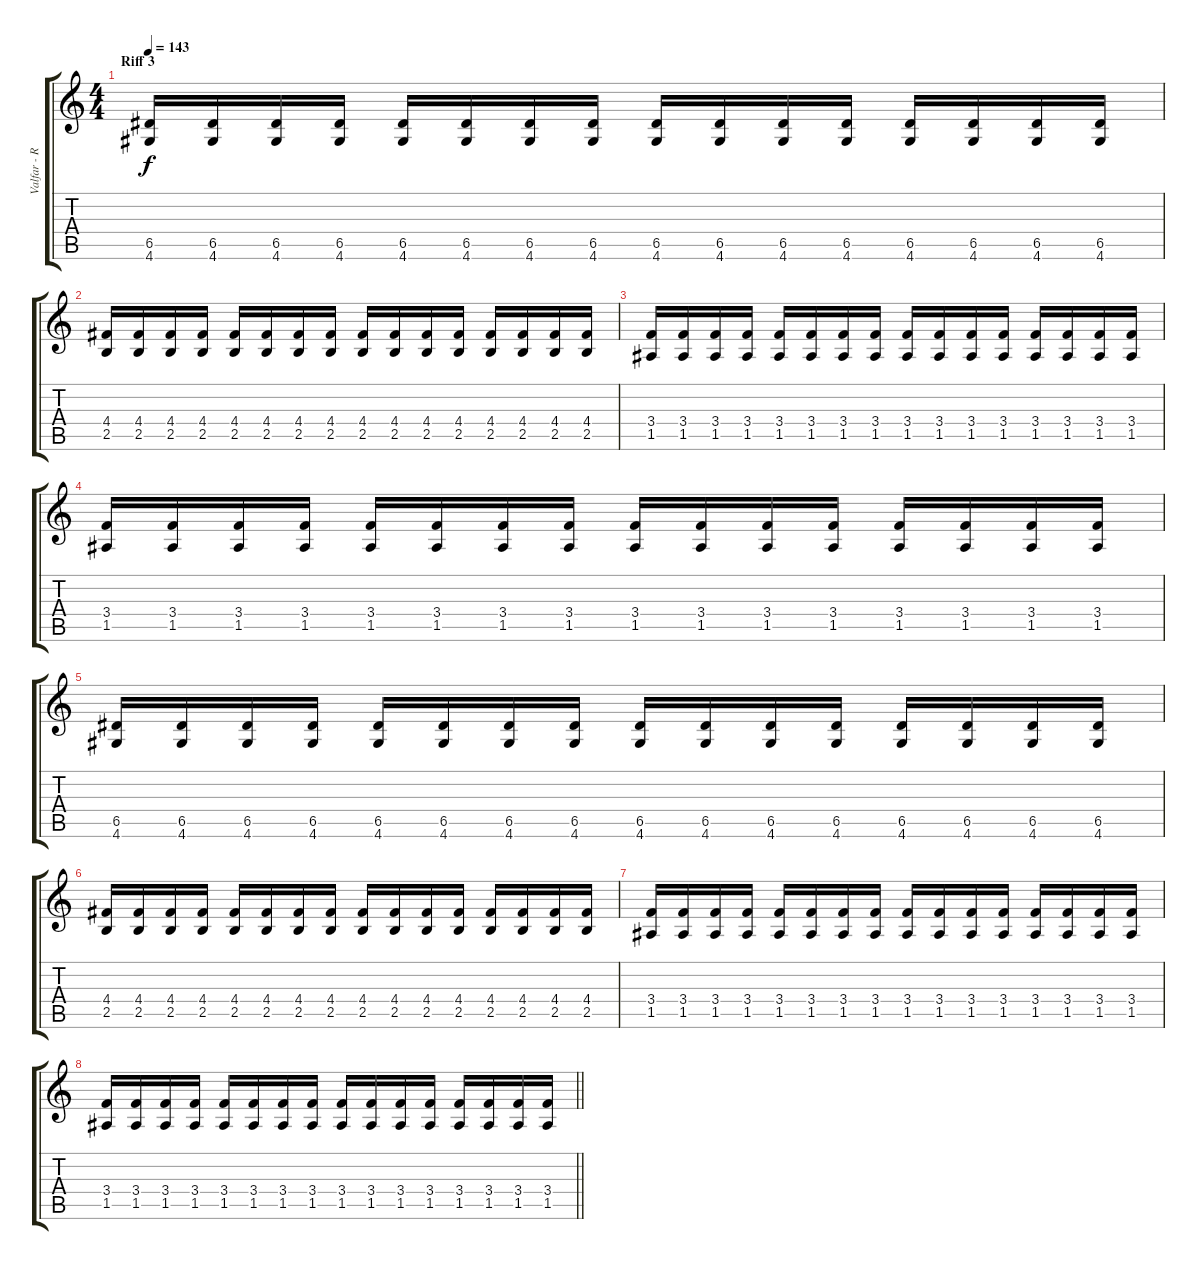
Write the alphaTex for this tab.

\track ("Valfar - Rhythm" "Valfar - R") {instrument distortionguitar}
\staff {score tabs}
\tuning (E4 B3 G3 D3 A2 E2) {hide}
\ts (4 4)
\section ("" "Riff 3")
\tempo 143
\clef g2
\ks c
(6.5 4.6).16{dy f} (6.5 4.6).16 (6.5 4.6).16 (6.5 4.6).16 (6.5 4.6).16 (6.5 4.6).16 (6.5 4.6).16 (6.5 4.6).16 (6.5 4.6).16 (6.5 4.6).16 (6.5 4.6).16 (6.5 4.6).16 (6.5 4.6).16 (6.5 4.6).16 (6.5 4.6).16 (6.5 4.6).16 |
(4.4 2.5).16 (4.4 2.5).16 (4.4 2.5).16 (4.4 2.5).16 (4.4 2.5).16 (4.4 2.5).16 (4.4 2.5).16 (4.4 2.5).16 (4.4 2.5).16 (4.4 2.5).16 (4.4 2.5).16 (4.4 2.5).16 (4.4 2.5).16 (4.4 2.5).16 (4.4 2.5).16 (4.4 2.5).16 |
(3.4 1.5).16 (3.4 1.5).16 (3.4 1.5).16 (3.4 1.5).16 (3.4 1.5).16 (3.4 1.5).16 (3.4 1.5).16 (3.4 1.5).16 (3.4 1.5).16 (3.4 1.5).16 (3.4 1.5).16 (3.4 1.5).16 (3.4 1.5).16 (3.4 1.5).16 (3.4 1.5).16 (3.4 1.5).16 |
(3.4 1.5).16 (3.4 1.5).16 (3.4 1.5).16 (3.4 1.5).16 (3.4 1.5).16 (3.4 1.5).16 (3.4 1.5).16 (3.4 1.5).16 (3.4 1.5).16 (3.4 1.5).16 (3.4 1.5).16 (3.4 1.5).16 (3.4 1.5).16 (3.4 1.5).16 (3.4 1.5).16 (3.4 1.5).16 |
(6.5 4.6).16 (6.5 4.6).16 (6.5 4.6).16 (6.5 4.6).16 (6.5 4.6).16 (6.5 4.6).16 (6.5 4.6).16 (6.5 4.6).16 (6.5 4.6).16 (6.5 4.6).16 (6.5 4.6).16 (6.5 4.6).16 (6.5 4.6).16 (6.5 4.6).16 (6.5 4.6).16 (6.5 4.6).16 |
(4.4 2.5).16 (4.4 2.5).16 (4.4 2.5).16 (4.4 2.5).16 (4.4 2.5).16 (4.4 2.5).16 (4.4 2.5).16 (4.4 2.5).16 (4.4 2.5).16 (4.4 2.5).16 (4.4 2.5).16 (4.4 2.5).16 (4.4 2.5).16 (4.4 2.5).16 (4.4 2.5).16 (4.4 2.5).16 |
(3.4 1.5).16 (3.4 1.5).16 (3.4 1.5).16 (3.4 1.5).16 (3.4 1.5).16 (3.4 1.5).16 (3.4 1.5).16 (3.4 1.5).16 (3.4 1.5).16 (3.4 1.5).16 (3.4 1.5).16 (3.4 1.5).16 (3.4 1.5).16 (3.4 1.5).16 (3.4 1.5).16 (3.4 1.5).16 |
\barLineRight lightlight
(3.4 1.5).16 (3.4 1.5).16 (3.4 1.5).16 (3.4 1.5).16 (3.4 1.5).16 (3.4 1.5).16 (3.4 1.5).16 (3.4 1.5).16 (3.4 1.5).16 (3.4 1.5).16 (3.4 1.5).16 (3.4 1.5).16 (3.4 1.5).16 (3.4 1.5).16 (3.4 1.5).16 (3.4 1.5).16
